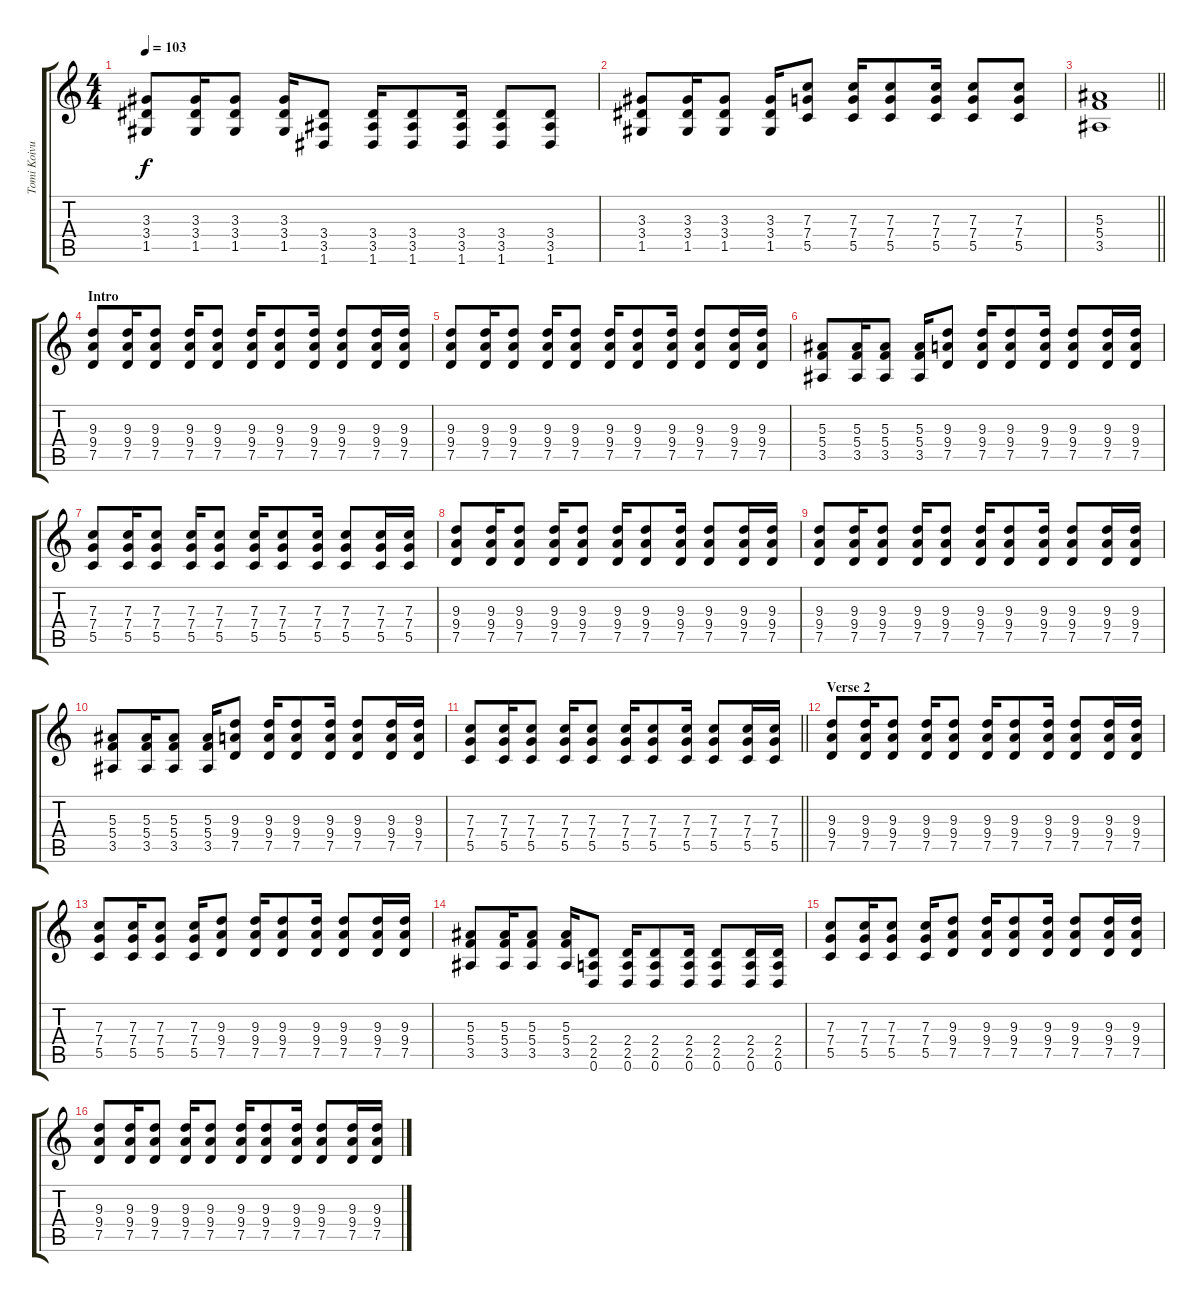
\track ("Tomi Koivusaari rhythm" "Tomi Koivu") {instrument distortionguitar}
\staff {score tabs}
\tuning (D4 A3 F3 C3 G2 D2) {hide}
\ts (4 4)
\tempo 103
\clef g2
\ks c
(3.3 3.4 1.5).8{dy f} (3.3 3.4 1.5).16 (3.3 3.4 1.5).8 (3.3 3.4 1.5).16 (3.4 3.5 1.6).8 (3.4 3.5 1.6).16 (3.4 3.5 1.6).8 (3.4 3.5 1.6).16 (3.4 3.5 1.6).8 (3.4 3.5 1.6).8 |
(3.3 3.4 1.5).8 (3.3 3.4 1.5).16 (3.3 3.4 1.5).8 (3.3 3.4 1.5).16 (7.3 7.4 5.5).8 (7.3 7.4 5.5).16 (7.3 7.4 5.5).8 (7.3 7.4 5.5).16 (7.3 7.4 5.5).8 (7.3 7.4 5.5).8 |
\barLineRight lightlight
(5.3 5.4 3.5).1 |
\section ("" "Intro")
(9.3 9.4 7.5).8 (9.3 9.4 7.5).16 (9.3 9.4 7.5).8 (9.3 9.4 7.5).16 (9.3 9.4 7.5).8 (9.3 9.4 7.5).16 (9.3 9.4 7.5).8 (9.3 9.4 7.5).16 (9.3 9.4 7.5).8 (9.3 9.4 7.5).16 (9.3 9.4 7.5).16 |
(9.3 9.4 7.5).8 (9.3 9.4 7.5).16 (9.3 9.4 7.5).8 (9.3 9.4 7.5).16 (9.3 9.4 7.5).8 (9.3 9.4 7.5).16 (9.3 9.4 7.5).8 (9.3 9.4 7.5).16 (9.3 9.4 7.5).8 (9.3 9.4 7.5).16 (9.3 9.4 7.5).16 |
(5.3 5.4 3.5).8 (5.3 5.4 3.5).16 (5.3 5.4 3.5).8 (5.3 5.4 3.5).16 (9.3 9.4 7.5).8 (9.3 9.4 7.5).16 (9.3 9.4 7.5).8 (9.3 9.4 7.5).16 (9.3 9.4 7.5).8 (9.3 9.4 7.5).16 (9.3 9.4 7.5).16 |
(7.3 7.4 5.5).8 (7.3 7.4 5.5).16 (7.3 7.4 5.5).8 (7.3 7.4 5.5).16 (7.3 7.4 5.5).8 (7.3 7.4 5.5).16 (7.3 7.4 5.5).8 (7.3 7.4 5.5).16 (7.3 7.4 5.5).8 (7.3 7.4 5.5).16 (7.3 7.4 5.5).16 |
(9.3 9.4 7.5).8 (9.3 9.4 7.5).16 (9.3 9.4 7.5).8 (9.3 9.4 7.5).16 (9.3 9.4 7.5).8 (9.3 9.4 7.5).16 (9.3 9.4 7.5).8 (9.3 9.4 7.5).16 (9.3 9.4 7.5).8 (9.3 9.4 7.5).16 (9.3 9.4 7.5).16 |
(9.3 9.4 7.5).8 (9.3 9.4 7.5).16 (9.3 9.4 7.5).8 (9.3 9.4 7.5).16 (9.3 9.4 7.5).8 (9.3 9.4 7.5).16 (9.3 9.4 7.5).8 (9.3 9.4 7.5).16 (9.3 9.4 7.5).8 (9.3 9.4 7.5).16 (9.3 9.4 7.5).16 |
(5.3 5.4 3.5).8 (5.3 5.4 3.5).16 (5.3 5.4 3.5).8 (5.3 5.4 3.5).16 (9.3 9.4 7.5).8 (9.3 9.4 7.5).16 (9.3 9.4 7.5).8 (9.3 9.4 7.5).16 (9.3 9.4 7.5).8 (9.3 9.4 7.5).16 (9.3 9.4 7.5).16 |
\barLineRight lightlight
(7.3 7.4 5.5).8 (7.3 7.4 5.5).16 (7.3 7.4 5.5).8 (7.3 7.4 5.5).16 (7.3 7.4 5.5).8 (7.3 7.4 5.5).16 (7.3 7.4 5.5).8 (7.3 7.4 5.5).16 (7.3 7.4 5.5).8 (7.3 7.4 5.5).16 (7.3 7.4 5.5).16 |
\section ("" "Verse 2")
(9.3 9.4 7.5).8 (9.3 9.4 7.5).16 (9.3 9.4 7.5).8 (9.3 9.4 7.5).16 (9.3 9.4 7.5).8 (9.3 9.4 7.5).16 (9.3 9.4 7.5).8 (9.3 9.4 7.5).16 (9.3 9.4 7.5).8 (9.3 9.4 7.5).16 (9.3 9.4 7.5).16 |
(7.3 7.4 5.5).8 (7.3 7.4 5.5).16 (7.3 7.4 5.5).8 (7.3 7.4 5.5).16 (9.3 9.4 7.5).8 (9.3 9.4 7.5).16 (9.3 9.4 7.5).8 (9.3 9.4 7.5).16 (9.3 9.4 7.5).8 (9.3 9.4 7.5).16 (9.3 9.4 7.5).16 |
(5.3 5.4 3.5).8 (5.3 5.4 3.5).16 (5.3 5.4 3.5).8 (5.3 5.4 3.5).16 (2.4 2.5 0.6).8 (2.4 2.5 0.6).16 (2.4 2.5 0.6).8 (2.4 2.5 0.6).16 (2.4 2.5 0.6).8 (2.4 2.5 0.6).16 (2.4 2.5 0.6).16 |
(7.3 7.4 5.5).8 (7.3 7.4 5.5).16 (7.3 7.4 5.5).8 (7.3 7.4 5.5).16 (9.3 9.4 7.5).8 (9.3 9.4 7.5).16 (9.3 9.4 7.5).8 (9.3 9.4 7.5).16 (9.3 9.4 7.5).8 (9.3 9.4 7.5).16 (9.3 9.4 7.5).16 |
(9.3 9.4 7.5).8 (9.3 9.4 7.5).16 (9.3 9.4 7.5).8 (9.3 9.4 7.5).16 (9.3 9.4 7.5).8 (9.3 9.4 7.5).16 (9.3 9.4 7.5).8 (9.3 9.4 7.5).16 (9.3 9.4 7.5).8 (9.3 9.4 7.5).16 (9.3 9.4 7.5).16
